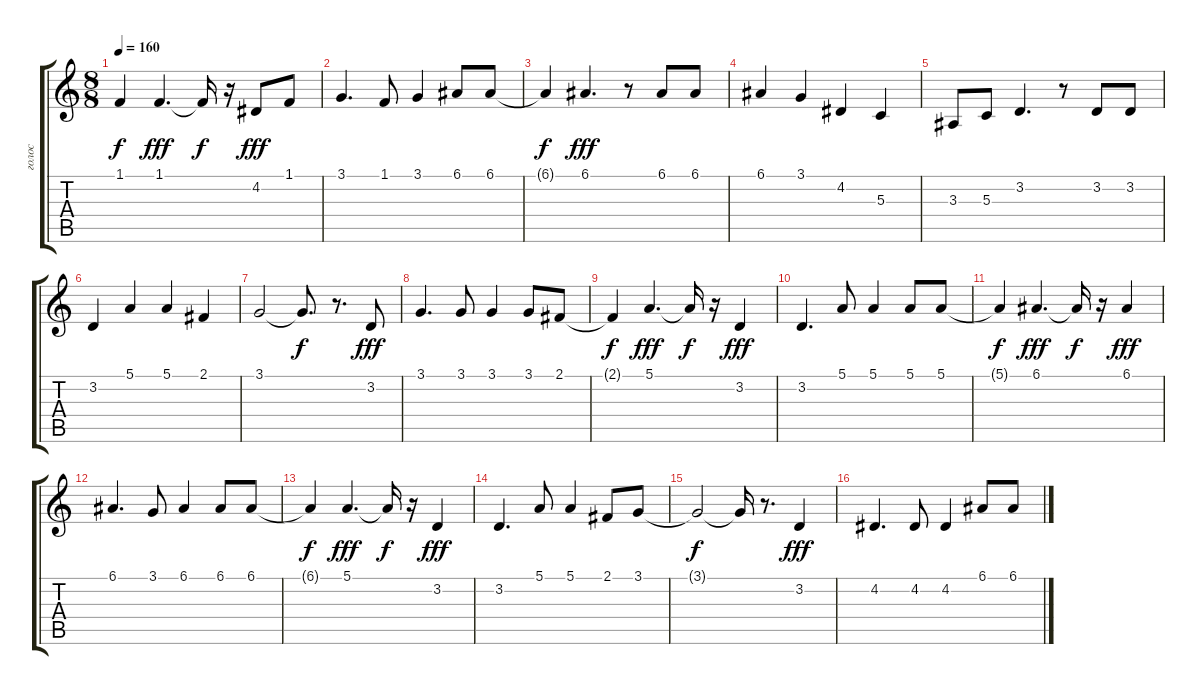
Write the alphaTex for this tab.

\track ("голос" "голос") {instrument synthvoice}
\staff {score tabs}
\tuning (E4 B3 G3 D3 A2 E2) {hide}
\ts (8 8)
\tempo 160
\clef g2
\ks c
1.1{t}.4{dy f} 1.1.4{d dy fff} 1.1{t}.16{dy f} r.16 4.2.8{dy fff} 1.1.8 |
3.1.4{d} 1.1.8 3.1.4 6.1.8 6.1.8 |
6.1{t}.4{dy f} 6.1.4{d dy fff} r.8 6.1.8 6.1.8 |
6.1.4 3.1.4 4.2.4 5.3.4 |
3.3.8 5.3.8 3.2.4{d} r.8 3.2.8 3.2.8 |
3.2.4 5.1.4 5.1.4 2.1.4 |
3.1.2 3.1{t}.8{d dy f} r.8{d} 3.2.8{dy fff} |
3.1.4{d} 3.1.8 3.1.4 3.1.8 2.1.8 |
2.1{t}.4{dy f} 5.1.4{d dy fff} 5.1{t}.16{dy f} r.16 3.2.4{dy fff} |
3.2.4{d} 5.1.8 5.1.4 5.1.8 5.1.8 |
5.1{t}.4{dy f} 6.1.4{d dy fff} 6.1{t}.16{dy f} r.16 6.1.4{dy fff} |
6.1.4{d} 3.1.8 6.1.4 6.1.8 6.1.8 |
6.1{t}.4{dy f} 5.1.4{d dy fff} 5.1{t}.16{dy f} r.16 3.2.4{dy fff} |
3.2.4{d} 5.1.8 5.1.4 2.1.8 3.1.8 |
3.1{t}.2{dy f} 3.1{t}.16 r.8{d} 3.2.4{dy fff} |
4.2.4{d} 4.2.8 4.2.4 6.1.8 6.1.8
